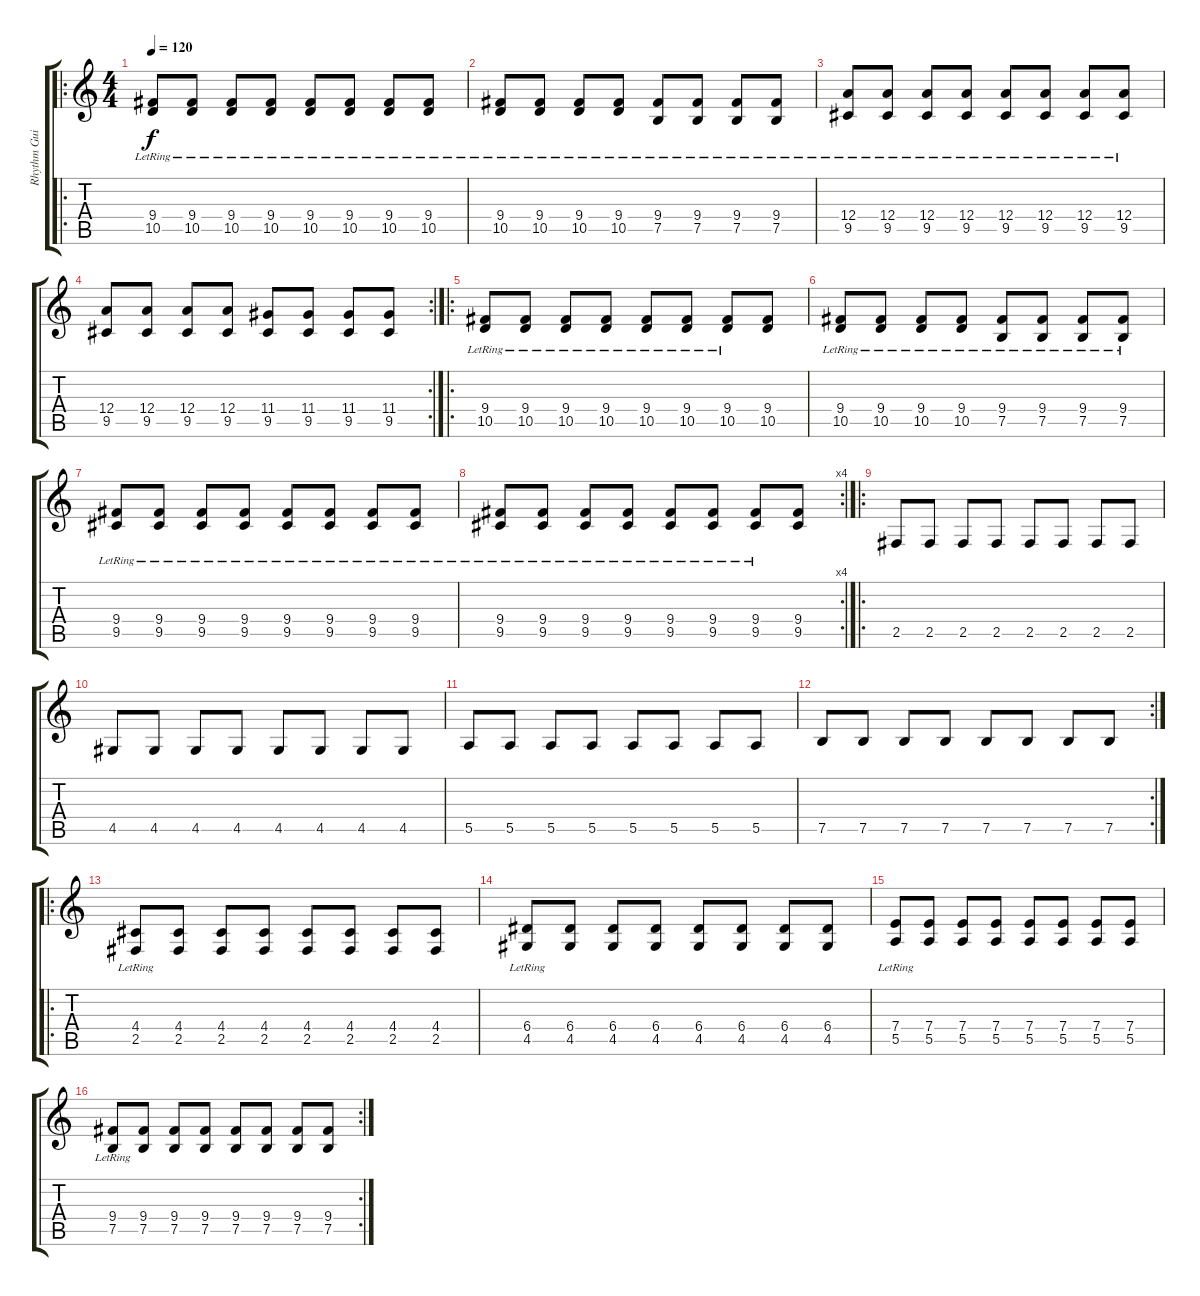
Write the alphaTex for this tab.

\track ("Rhythm Guitar" "Rhythm Gui") {instrument distortionguitar}
\staff {score tabs}
\tuning (B3 Gb3 D3 A2 E2 B1) {hide}
\ro
\ts (4 4)
\tempo 120
\clef g2
\ks c
(9.4{lr} 10.5{lr}).8{dy f} (9.4{lr} 10.5{lr}).8 (9.4{lr} 10.5{lr}).8 (9.4{lr} 10.5{lr}).8 (9.4{lr} 10.5{lr}).8 (9.4{lr} 10.5{lr}).8 (9.4{lr} 10.5{lr}).8 (9.4{lr} 10.5{lr}).8 |
(9.4{lr} 10.5{lr}).8 (9.4{lr} 10.5{lr}).8 (9.4{lr} 10.5{lr}).8 (9.4{lr} 10.5{lr}).8 (9.4{lr} 7.5{lr}).8 (9.4{lr} 7.5{lr}).8 (9.4{lr} 7.5{lr}).8 (9.4{lr} 7.5{lr}).8 |
(12.4{lr} 9.5{lr}).8 (12.4{lr} 9.5{lr}).8 (12.4{lr} 9.5{lr}).8 (12.4{lr} 9.5{lr}).8 (12.4{lr} 9.5{lr}).8 (12.4{lr} 9.5{lr}).8 (12.4{lr} 9.5{lr}).8 (12.4{lr} 9.5{lr}).8 |
\rc 2
(12.4 9.5).8 (12.4 9.5).8 (12.4 9.5).8 (12.4 9.5).8 (11.4 9.5).8 (11.4 9.5).8 (11.4 9.5).8 (11.4 9.5).8 |
\ro
(9.4{lr} 10.5{lr}).8 (9.4{lr} 10.5{lr}).8 (9.4{lr} 10.5{lr}).8 (9.4{lr} 10.5{lr}).8 (9.4{lr} 10.5{lr}).8 (9.4{lr} 10.5{lr}).8 (9.4{lr} 10.5{lr}).8 (9.4 10.5).8 |
(9.4{lr} 10.5{lr}).8 (9.4{lr} 10.5{lr}).8 (9.4{lr} 10.5{lr}).8 (9.4{lr} 10.5{lr}).8 (9.4{lr} 7.5{lr}).8 (9.4{lr} 7.5{lr}).8 (9.4{lr} 7.5{lr}).8 (9.4{lr} 7.5{lr}).8 |
(9.4{lr} 9.5{lr}).8 (9.4{lr} 9.5{lr}).8 (9.4{lr} 9.5{lr}).8 (9.4{lr} 9.5{lr}).8 (9.4{lr} 9.5{lr}).8 (9.4{lr} 9.5{lr}).8 (9.4{lr} 9.5{lr}).8 (9.4{lr} 9.5{lr}).8 |
\rc 4
(9.4{lr} 9.5{lr}).8 (9.4{lr} 9.5{lr}).8 (9.4{lr} 9.5{lr}).8 (9.4{lr} 9.5{lr}).8 (9.4{lr} 9.5{lr}).8 (9.4{lr} 9.5{lr}).8 (9.4{lr} 9.5{lr}).8 (9.4 9.5).8 |
\ro
2.5.8 2.5.8 2.5.8 2.5.8 2.5.8 2.5.8 2.5.8 2.5.8 |
4.5.8 4.5.8 4.5.8 4.5.8 4.5.8 4.5.8 4.5.8 4.5.8 |
5.5.8 5.5.8 5.5.8 5.5.8 5.5.8 5.5.8 5.5.8 5.5.8 |
\rc 2
7.5.8 7.5.8 7.5.8 7.5.8 7.5.8 7.5.8 7.5.8 7.5.8 |
\ro
(4.4{lr} 2.5{lr}).8 (4.4 2.5).8 (4.4 2.5).8 (4.4 2.5).8 (4.4 2.5).8 (4.4 2.5).8 (4.4 2.5).8 (4.4 2.5).8 |
(6.4{lr} 4.5{lr}).8 (6.4 4.5).8 (6.4 4.5).8 (6.4 4.5).8 (6.4 4.5).8 (6.4 4.5).8 (6.4 4.5).8 (6.4 4.5).8 |
(7.4{lr} 5.5{lr}).8 (7.4 5.5).8 (7.4 5.5).8 (7.4 5.5).8 (7.4 5.5).8 (7.4 5.5).8 (7.4 5.5).8 (7.4 5.5).8 |
\rc 2
(9.4{lr} 7.5{lr}).8 (9.4 7.5).8 (9.4 7.5).8 (9.4 7.5).8 (9.4 7.5).8 (9.4 7.5).8 (9.4 7.5).8 (9.4 7.5).8
